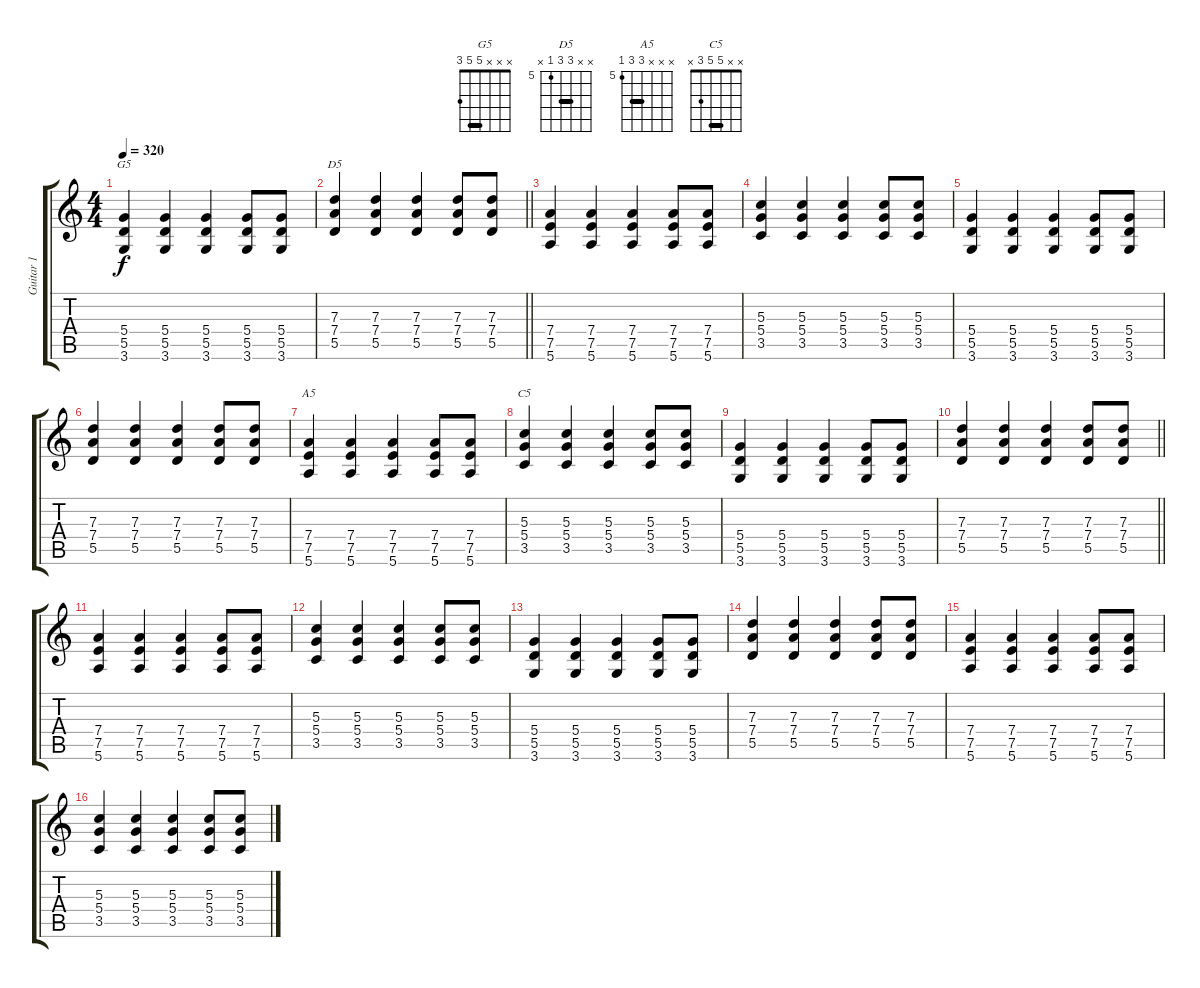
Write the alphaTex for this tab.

\track ("Guitar 1" "Guitar 1") {instrument acousticguitarsteel}
\staff {score tabs}
\tuning (E4 B3 G3 D3 A2 E2) {hide}
\chord ("G5" x x x 5 5 3) {barre 5}
\chord ("D5" x x 7 7 5 x) {firstfret 5 barre 7}
\chord ("A5" x x x 7 7 5) {firstfret 5 barre 7}
\chord ("C5" x x 5 5 3 x) {barre 5}
\ts (4 4)
\tempo 320
\clef g2
\ks c
(5.4 5.5 3.6).4{ch "G5" dy f} (5.4 5.5 3.6).4 (5.4 5.5 3.6).4 (5.4 5.5 3.6).8 (5.4 5.5 3.6).8 |
\barLineRight lightlight
(7.3 7.4 5.5).4{ch "D5"} (7.3 7.4 5.5).4 (7.3 7.4 5.5).4 (7.3 7.4 5.5).8 (7.3 7.4 5.5).8 |
(7.4 7.5 5.6).4 (7.4 7.5 5.6).4 (7.4 7.5 5.6).4 (7.4 7.5 5.6).8 (7.4 7.5 5.6).8 |
(5.3 5.4 3.5).4 (5.3 5.4 3.5).4 (5.3 5.4 3.5).4 (5.3 5.4 3.5).8 (5.3 5.4 3.5).8 |
(5.4 5.5 3.6).4 (5.4 5.5 3.6).4 (5.4 5.5 3.6).4 (5.4 5.5 3.6).8 (5.4 5.5 3.6).8 |
(7.3 7.4 5.5).4 (7.3 7.4 5.5).4 (7.3 7.4 5.5).4 (7.3 7.4 5.5).8 (7.3 7.4 5.5).8 |
(7.4 7.5 5.6).4{ch "A5"} (7.4 7.5 5.6).4 (7.4 7.5 5.6).4 (7.4 7.5 5.6).8 (7.4 7.5 5.6).8 |
(5.3 5.4 3.5).4{ch "C5"} (5.3 5.4 3.5).4 (5.3 5.4 3.5).4 (5.3 5.4 3.5).8 (5.3 5.4 3.5).8 |
(5.4 5.5 3.6).4 (5.4 5.5 3.6).4 (5.4 5.5 3.6).4 (5.4 5.5 3.6).8 (5.4 5.5 3.6).8 |
\barLineRight lightlight
(7.3 7.4 5.5).4 (7.3 7.4 5.5).4 (7.3 7.4 5.5).4 (7.3 7.4 5.5).8 (7.3 7.4 5.5).8 |
(7.4 7.5 5.6).4 (7.4 7.5 5.6).4 (7.4 7.5 5.6).4 (7.4 7.5 5.6).8 (7.4 7.5 5.6).8 |
(5.3 5.4 3.5).4 (5.3 5.4 3.5).4 (5.3 5.4 3.5).4 (5.3 5.4 3.5).8 (5.3 5.4 3.5).8 |
(5.4 5.5 3.6).4 (5.4 5.5 3.6).4 (5.4 5.5 3.6).4 (5.4 5.5 3.6).8 (5.4 5.5 3.6).8 |
(7.3 7.4 5.5).4 (7.3 7.4 5.5).4 (7.3 7.4 5.5).4 (7.3 7.4 5.5).8 (7.3 7.4 5.5).8 |
(7.4 7.5 5.6).4 (7.4 7.5 5.6).4 (7.4 7.5 5.6).4 (7.4 7.5 5.6).8 (7.4 7.5 5.6).8 |
(5.3 5.4 3.5).4 (5.3 5.4 3.5).4 (5.3 5.4 3.5).4 (5.3 5.4 3.5).8 (5.3 5.4 3.5).8
